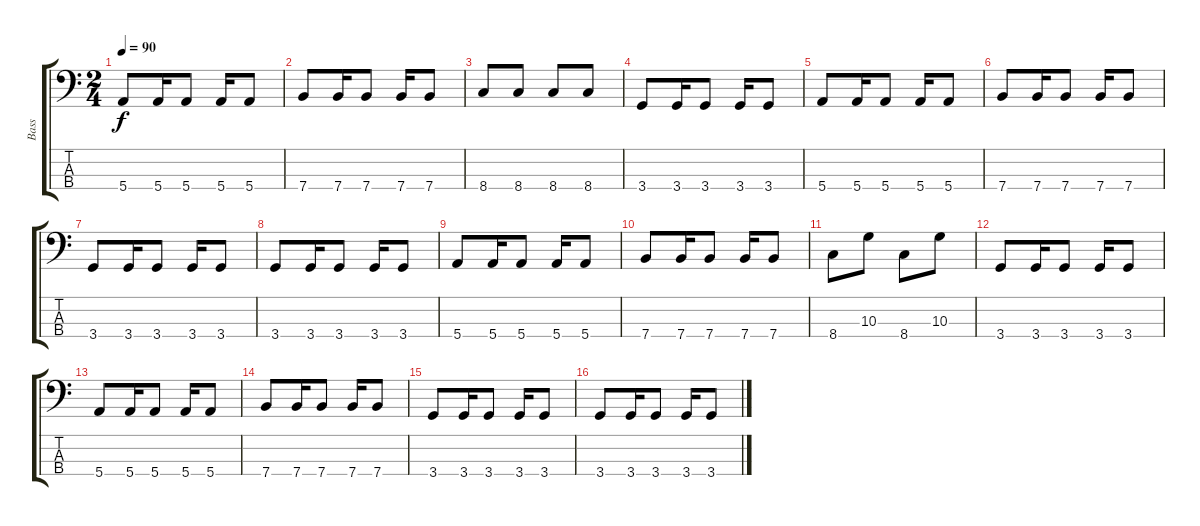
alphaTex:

\track ("Bass" "Bass") {instrument electricbassfinger}
\staff {score tabs}
\tuning (G2 D2 A1 E1) {hide}
\ts (2 4)
\tempo 90
\clef f4
\ks c
5.4.8{dy f} 5.4.16 5.4.8 5.4.16 5.4.8 |
7.4.8 7.4.16 7.4.8 7.4.16 7.4.8 |
8.4.8 8.4.8 8.4.8 8.4.8 |
3.4.8 3.4.16 3.4.8 3.4.16 3.4.8 |
5.4.8 5.4.16 5.4.8 5.4.16 5.4.8 |
7.4.8 7.4.16 7.4.8 7.4.16 7.4.8 |
3.4.8 3.4.16 3.4.8 3.4.16 3.4.8 |
3.4.8 3.4.16 3.4.8 3.4.16 3.4.8 |
5.4.8 5.4.16 5.4.8 5.4.16 5.4.8 |
7.4.8 7.4.16 7.4.8 7.4.16 7.4.8 |
8.4.8 10.3.8 8.4.8 10.3.8 |
3.4.8 3.4.16 3.4.8 3.4.16 3.4.8 |
5.4.8 5.4.16 5.4.8 5.4.16 5.4.8 |
7.4.8 7.4.16 7.4.8 7.4.16 7.4.8 |
3.4.8 3.4.16 3.4.8 3.4.16 3.4.8 |
3.4.8 3.4.16 3.4.8 3.4.16 3.4.8
